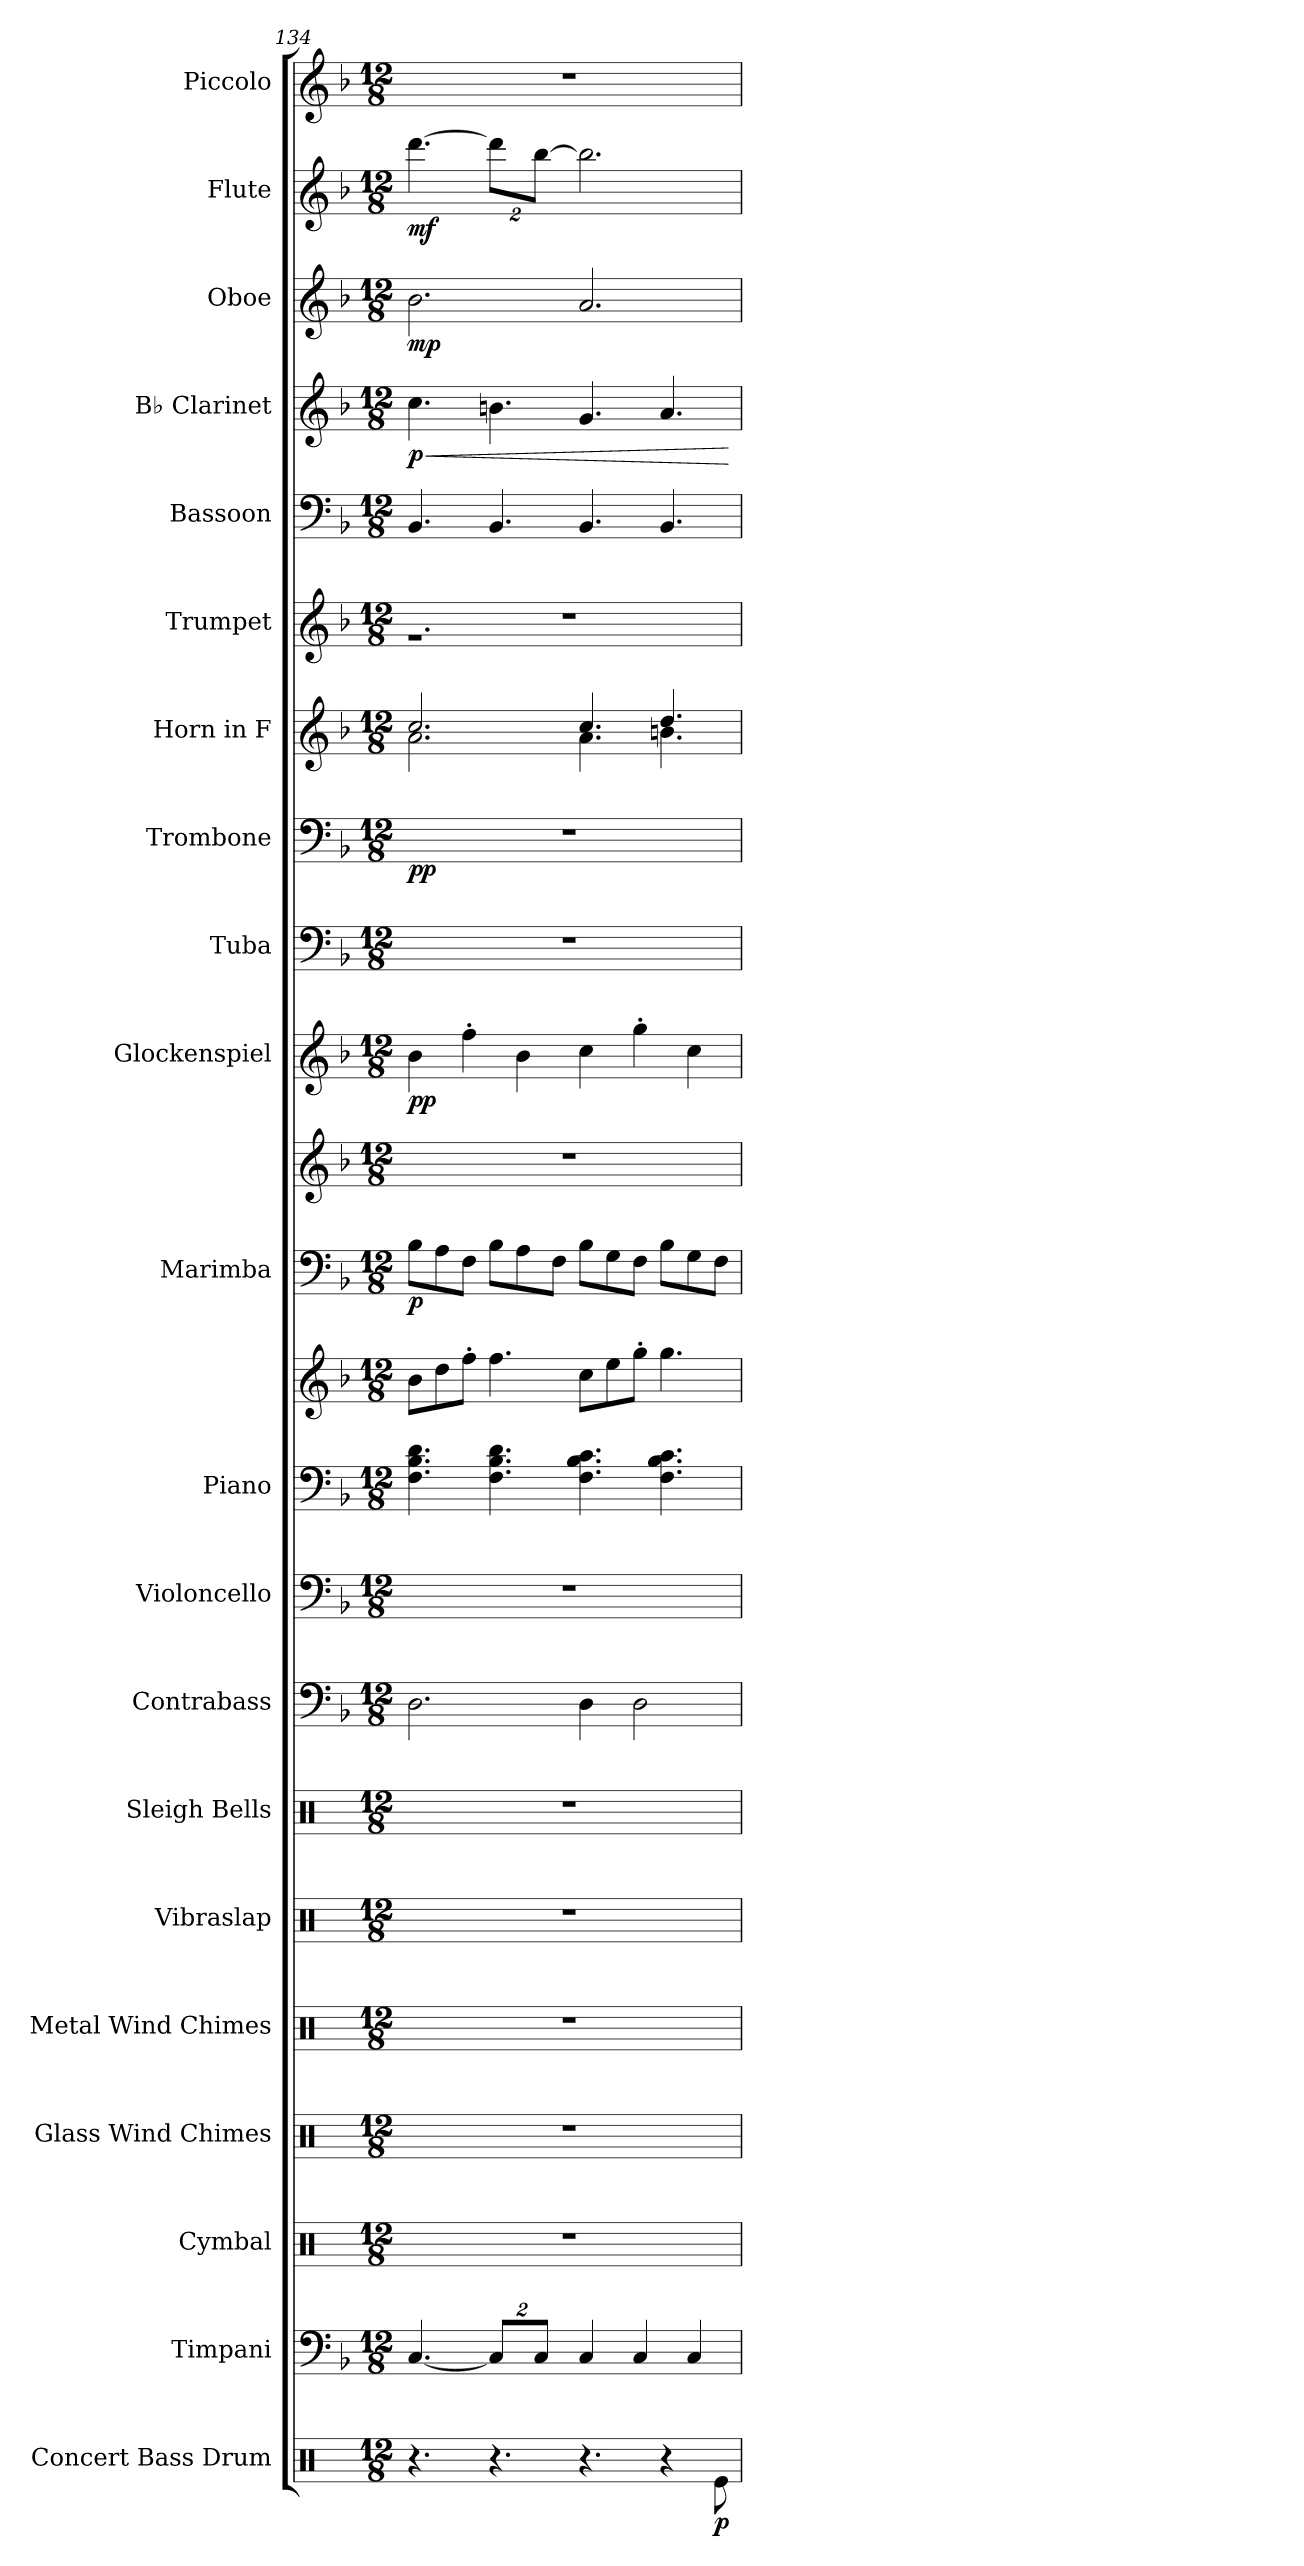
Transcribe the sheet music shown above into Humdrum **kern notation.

**kern	**dynam	**kern	**kern	**kern	**kern	**kern	**kern	**kern	**kern	**kern	**kern	**kern	**kern	**dynam	**kern	**dynam	**kern	**kern	**dynam	**kern	**kern	**kern	**kern	**dynam	**kern	**dynam	**kern	**dynam	**kern
*part21	*part21	*part20	*part19	*part18	*part17	*part16	*part15	*part14	*part13	*part12	*part12	*part11	*part11	*part11	*part10	*part10	*part9	*part8	*part8	*part7	*part6	*part5	*part4	*part4	*part3	*part3	*part2	*part2	*part1
*staff23	*staff23	*staff22	*staff21	*staff20	*staff19	*staff18	*staff17	*staff16	*staff15	*staff14	*staff13	*staff12	*staff11	*staff11/12	*staff10	*staff10	*staff9	*staff8	*staff8	*staff7	*staff6	*staff5	*staff4	*staff4	*staff3	*staff3	*staff2	*staff2	*staff1
*I"Concert Bass Drum	*	*I"Timpani	*I"Cymbal	*I"Glass Wind Chimes	*I"Metal Wind Chimes	*I"Vibraslap	*I"Sleigh Bells	*I"Contrabass	*I"Violoncello	*I"Piano	*	*I"Marimba	*	*	*I"Glockenspiel	*	*I"Tuba	*I"Trombone	*	*I"Horn in F	*I"Trumpet	*I"Bassoon	*I"B♭ Clarinet	*	*I"Oboe	*	*I"Flute	*	*I"Piccolo
*I'Con. BD	*	*I'Timp.	*I'Cym.	*I'Gl. Wn Ch.	*I'Met. Wn Ch.	*I'Vibslp.	*I'Sle. Be.	*I'Cb.	*I'Vc.	*I'Pno.	*	*I'Mrm.	*	*	*I'Glock.	*	*I'Tba.	*I'Tbn.	*	*	*I'Tpt.	*I'Bsn.	*I'B♭ Cl.	*	*I'Ob.	*	*I'Fl.	*	*I'Picc.
*clefX	*	*clefF4	*clefX	*clefX	*clefX	*clefX	*clefX	*clefF4	*clefF4	*clefF4	*clefG2	*clefF4	*clefG2	*	*clefG2	*	*clefF4	*clefF4	*	*clefG2	*clefG2	*clefF4	*clefG2	*	*clefG2	*	*clefG2	*	*clefG2
*	*	*	*	*	*	*	*	*ITrd7c12	*	*	*	*	*	*	*ITrd-14c-24	*	*	*	*	*ITrd4c7	*ITrd1c2	*	*ITrd1c2	*	*	*	*	*	*ITrd-7c-12
*k[]	*	*k[b-]	*k[]	*k[]	*k[]	*k[]	*k[]	*k[b-]	*k[b-]	*k[b-]	*k[b-]	*k[b-]	*k[b-]	*	*k[b-]	*	*k[b-]	*k[b-]	*	*k[b-e-]	*k[b-e-a-]	*k[b-]	*k[b-e-a-]	*	*k[b-]	*	*k[b-]	*	*k[b-]
*M12/8	*	*M12/8	*M12/8	*M12/8	*M12/8	*M12/8	*M12/8	*M12/8	*M12/8	*M12/8	*M12/8	*M12/8	*M12/8	*	*M12/8	*	*M12/8	*M12/8	*	*M12/8	*M12/8	*M12/8	*M12/8	*	*M12/8	*	*M12/8	*	*M12/8
=134	=134	=134	=134	=134	=134	=134	=134	=134	=134	=134	=134	=134	=134	=134	=134	=134	=134	=134	=134	=134	=134	=134	=134	=134	=134	=134	=134	=134	=134
*	*	*	*	*	*	*	*	*	*	*	*	*	*	*	*	*	*	*	*	*^	*^	*	*	*	*	*	*	*	*
!	!	!	!	!	!	!	!	!	!	!	!	!	!	!LO:DY:b=2	!	!LO:DY:b	!	!	!LO:DY:b	!	!	!	!	!	!	!LO:HP:b	!	!	!	!	!
!	!	!	!	!	!	!	!	!	!	!	!	!	!	!	!	!	!	!	!	!	!	!	!	!	!	!LO:DY:n=1:b	!	!LO:DY:b	!	!LO:DY:b	!
4.r	.	[4.C/	1.r	1.r	1.r	1.r	1.r	2.DD\	1.r	4.F\ 4.B-\ 4.d\	8b-\L	8B-\L	1.r	p	4bbb-\	pp	1.r	1.r	pp	2.f/	2.d\	1.r	1.r	4.BB-/	4.b-\	< p	2.b-\	mp	[4.ddd\	mf	1.r
.	.	.	.	.	.	.	.	.	.	.	8dd\	8A\	.	.	.	.	.	.	.	.	.	.	.	.	.	.	.	.	.	.	.
.	.	.	.	.	.	.	.	.	.	.	8ff'\J	8F\J	.	.	4ffff'\	.	.	.	.	.	.	.	.	.	.	.	.	.	.	.	.
*	*	*Xbrackettup	*	*	*	*	*	*	*	*	*	*	*	*	*	*	*	*	*	*	*	*	*	*	*	*	*	*	*Xbrackettup	*	*
4.r	.	16%3C/L]	.	.	.	.	.	.	.	4.F\ 4.B-\ 4.d\	4.ff\	8B-\L	.	.	.	.	.	.	.	.	.	.	.	4.BB-/	4.an\	.	.	.	16%3ddd\L]	.	.
.	.	.	.	.	.	.	.	.	.	.	.	8A\	.	.	4bbb-\	.	.	.	.	.	.	.	.	.	.	.	.	.	.	.	.
.	.	16%3C/J	.	.	.	.	.	.	.	.	.	.	.	.	.	.	.	.	.	.	.	.	.	.	.	.	.	.	[16%3bb-\J	.	.
.	.	.	.	.	.	.	.	.	.	.	.	8F\J	.	.	.	.	.	.	.	.	.	.	.	.	.	.	.	.	.	.	.
4.r	.	4C/	.	.	.	.	.	4DD\	.	4.F\ 4.B-\ 4.c\	8cc\L	8B-\L	.	.	4cccc\	.	.	.	.	4.f/	4.d\	.	.	4.BB-/	4.f/	.	2.a/	.	2.bb-\]	.	.
.	.	.	.	.	.	.	.	.	.	.	8ee\	8G\	.	.	.	.	.	.	.	.	.	.	.	.	.	.	.	.	.	.	.
.	.	4C/	.	.	.	.	.	2DD\	.	.	8gg'\J	8F\J	.	.	4gggg'\	.	.	.	.	.	.	.	.	.	.	.	.	.	.	.	.
4r	.	.	.	.	.	.	.	.	.	4.F\ 4.B-\ 4.c\	4.gg\	8B-\L	.	.	.	.	.	.	.	4.g/	4.en\	.	.	4.BB-/	4.g/	.	.	.	.	.	.
.	.	4C/	.	.	.	.	.	.	.	.	.	8G\	.	.	4cccc\	.	.	.	.	.	.	.	.	.	.	.	.	.	.	.	.
!	!LO:DY:b	!	!	!	!	!	!	!	!	!	!	!	!	!	!	!	!	!	!	!	!	!	!	!	!	!	!	!	!	!	!
8Re\	p	.	.	.	.	.	.	.	.	.	.	8F\J	.	.	.	.	.	.	.	.	.	.	.	.	.	.	.	.	.	.	.
*	*	*	*	*	*	*	*	*	*	*	*	*	*	*	*	*	*	*	*	*v	*v	*	*	*	*	*	*	*	*	*	*
*	*	*	*	*	*	*	*	*	*	*	*	*	*	*	*	*	*	*	*	*	*v	*v	*	*	*	*	*	*	*	*
.	.	.	.	.	.	.	.	.	.	.	.	.	.	.	.	.	.	.	.	.	.	.	.	[	.	.	.	.	.
=	=	=	=	=	=	=	=	=	=	=	=	=	=	=	=	=	=	=	=	=	=	=	=	=	=	=	=	=	=
*-	*-	*-	*-	*-	*-	*-	*-	*-	*-	*-	*-	*-	*-	*-	*-	*-	*-	*-	*-	*-	*-	*-	*-	*-	*-	*-	*-	*-	*-
